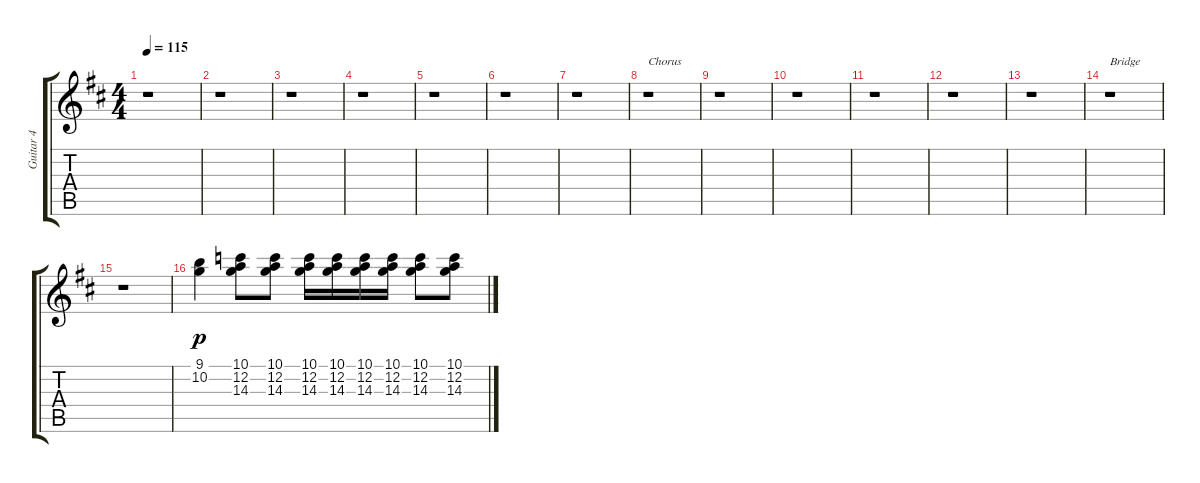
\track ("Guitar 4" "Guitar 4") {instrument distortionguitar}
\staff {score tabs}
\tuning (D4 A3 F3 C3 G2 D2) {hide}
\ts (4 4)
\tempo 115
\clef g2
\ks d
r.1{dy p} |
r.1 |
r.1 |
r.1 |
r.1 |
r.1 |
r.1 |
r.1{txt "Chorus"} |
r.1 |
r.1 |
r.1 |
r.1 |
r.1 |
r.1{txt "Bridge"} |
r.1 |
(9.1 10.2).4 (10.1 12.2 14.3).8 (10.1 12.2 14.3).8 (10.1 12.2 14.3).16 (10.1 12.2 14.3).16 (10.1 12.2 14.3).16 (10.1 12.2 14.3).16 (10.1 12.2 14.3).8 (10.1 12.2 14.3).8
